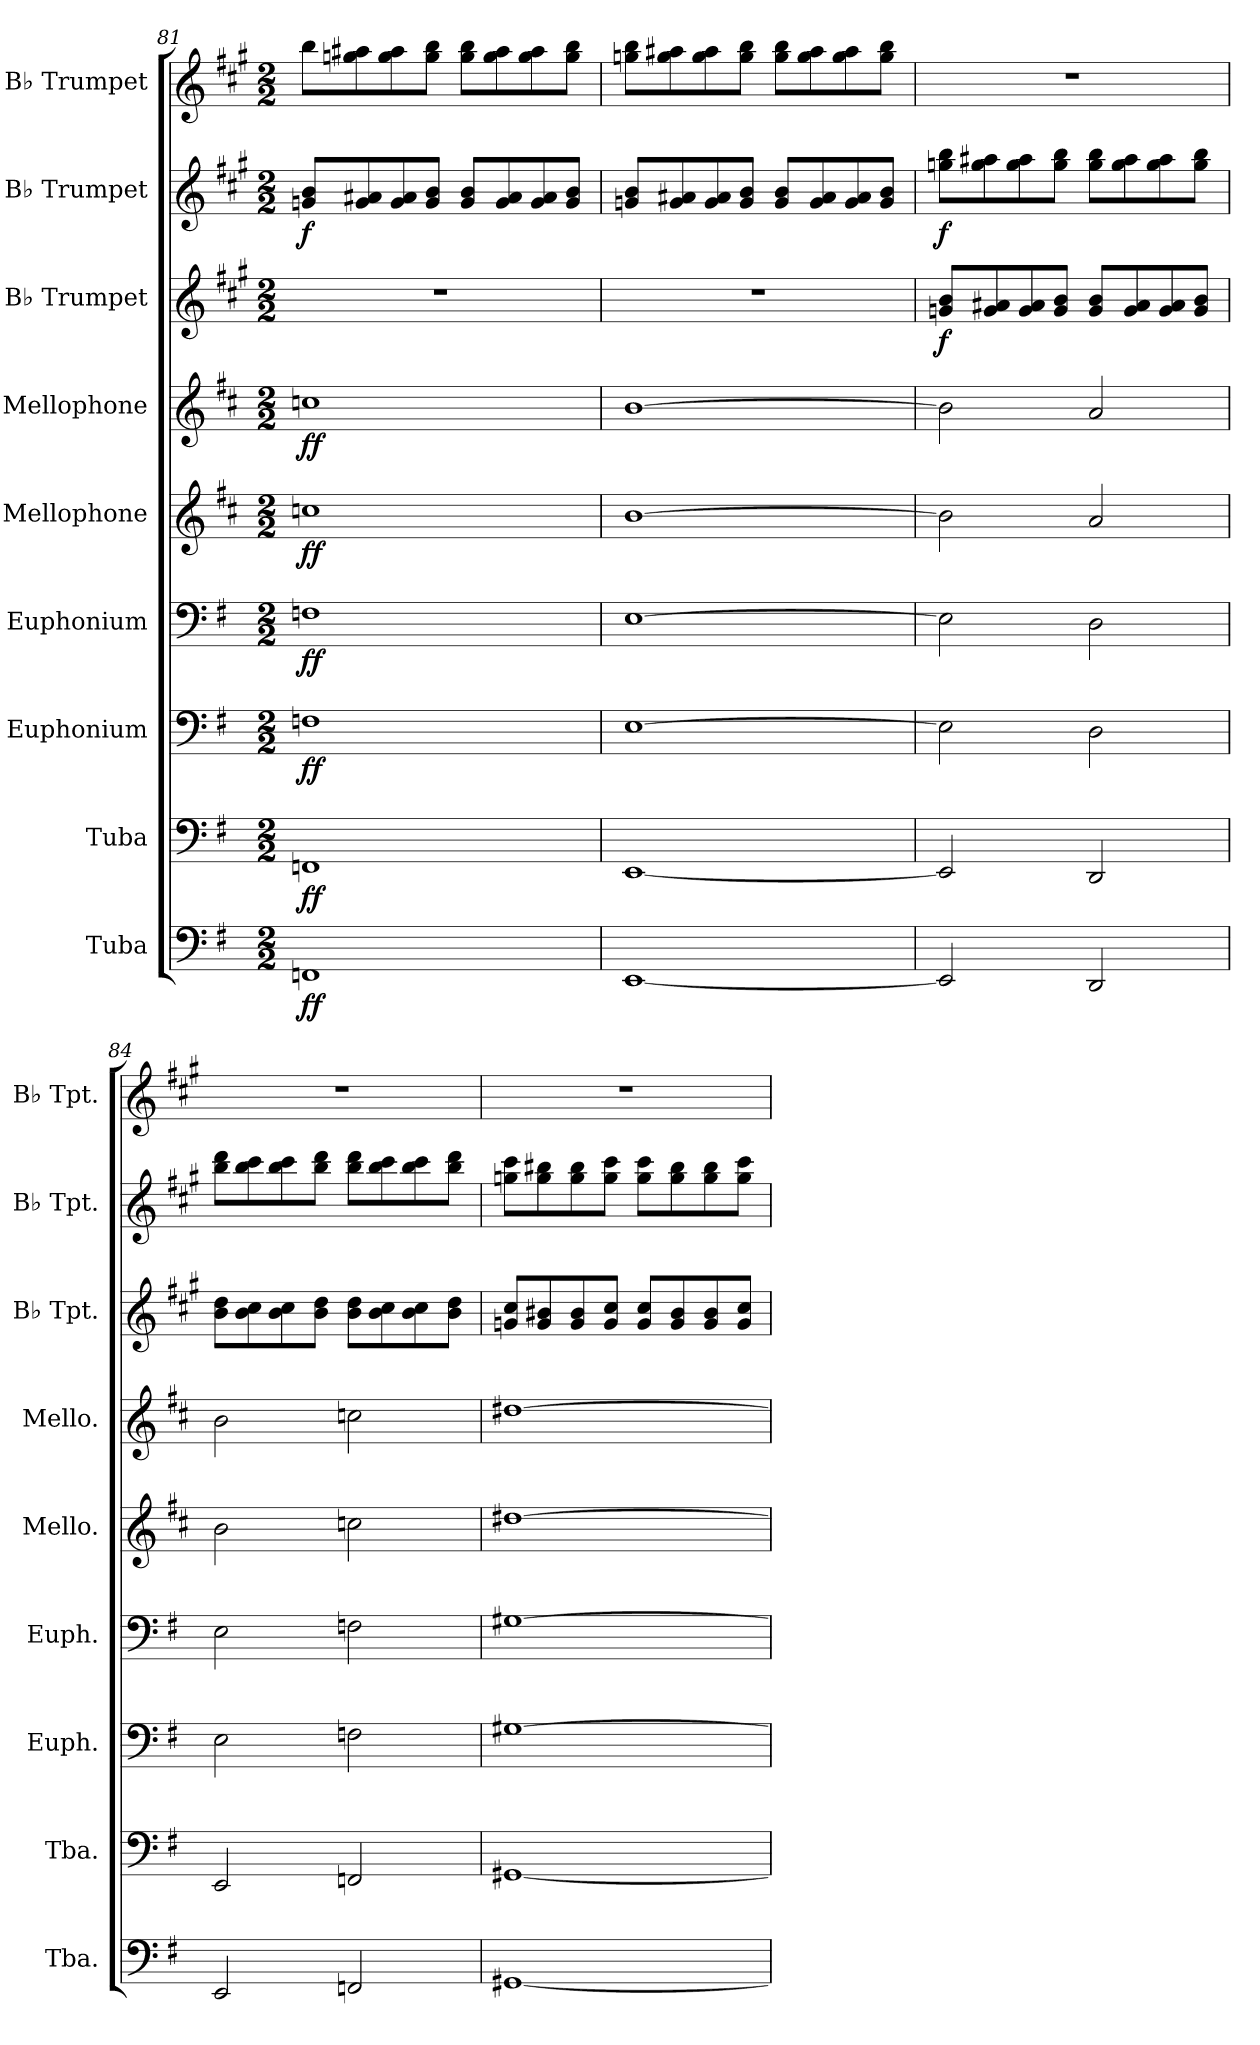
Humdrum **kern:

**kern	**dynam	**kern	**dynam	**kern	**dynam	**kern	**dynam	**kern	**dynam	**kern	**dynam	**kern	**dynam	**kern	**dynam	**kern
*part9	*part9	*part8	*part8	*part7	*part7	*part6	*part6	*part5	*part5	*part4	*part4	*part3	*part3	*part2	*part2	*part1
*staff9	*staff9	*staff8	*staff8	*staff7	*staff7	*staff6	*staff6	*staff5	*staff5	*staff4	*staff4	*staff3	*staff3	*staff2	*staff2	*staff1
*I"Tuba	*	*I"Tuba	*	*I"Euphonium	*	*I"Euphonium	*	*I"Mellophone	*	*I"Mellophone	*	*I"B♭ Trumpet	*	*I"B♭ Trumpet	*	*I"B♭ Trumpet
*I'Tba.	*	*I'Tba.	*	*I'Euph.	*	*I'Euph.	*	*I'Mello.	*	*I'Mello.	*	*I'B♭ Tpt.	*	*I'B♭ Tpt.	*	*I'B♭ Tpt.
*clefF4	*	*clefF4	*	*clefF4	*	*clefF4	*	*clefG2	*	*clefG2	*	*clefG2	*	*clefG2	*	*clefG2
*	*	*	*	*	*	*	*	*ITrd4c7	*	*ITrd4c7	*	*ITrd1c2	*	*ITrd1c2	*	*ITrd1c2
*k[f#]	*	*k[f#]	*	*k[f#]	*	*k[f#]	*	*k[f#]	*	*k[f#]	*	*k[f#]	*	*k[f#]	*	*k[f#]
*M2/2	*	*M2/2	*	*M2/2	*	*M2/2	*	*M2/2	*	*M2/2	*	*M2/2	*	*M2/2	*	*M2/2
=81	=81	=81	=81	=81	=81	=81	=81	=81	=81	=81	=81	=81	=81	=81	=81	=81
!	!LO:DY:b	!	!LO:DY:b	!	!LO:DY:b	!	!LO:DY:b	!	!LO:DY:b	!	!LO:DY:b	!	!	!	!LO:DY:b	!
1FFn	ff	1FFn	ff	1Fn	ff	1Fn	ff	1fn	ff	1fn	ff	1r	.	8fn/ 8a/L	f	8aa\L
.	.	.	.	.	.	.	.	.	.	.	.	.	.	8f/ 8g#X/	.	8ffn\ 8gg#X\
.	.	.	.	.	.	.	.	.	.	.	.	.	.	8f/ 8g#/	.	8ff\ 8gg#\
.	.	.	.	.	.	.	.	.	.	.	.	.	.	8f/ 8a/J	.	8ff\ 8aa\J
.	.	.	.	.	.	.	.	.	.	.	.	.	.	8f/ 8a/L	.	8ff\ 8aa\L
.	.	.	.	.	.	.	.	.	.	.	.	.	.	8f/ 8g#/	.	8ff\ 8gg#\
.	.	.	.	.	.	.	.	.	.	.	.	.	.	8f/ 8g#/	.	8ff\ 8gg#\
.	.	.	.	.	.	.	.	.	.	.	.	.	.	8f/ 8a/J	.	8ff\ 8aa\J
!!LO:PB:g=z
=82	=82	=82	=82	=82	=82	=82	=82	=82	=82	=82	=82	=82	=82	=82	=82	=82
[1EE	.	[1EE	.	[1E	.	[1E	.	[1e	.	[1e	.	1r	.	8fn/ 8a/L	.	8ffn\ 8aa\L
.	.	.	.	.	.	.	.	.	.	.	.	.	.	8f/ 8g#X/	.	8ff\ 8gg#X\
.	.	.	.	.	.	.	.	.	.	.	.	.	.	8f/ 8g#/	.	8ff\ 8gg#\
.	.	.	.	.	.	.	.	.	.	.	.	.	.	8f/ 8a/J	.	8ff\ 8aa\J
.	.	.	.	.	.	.	.	.	.	.	.	.	.	8f/ 8a/L	.	8ff\ 8aa\L
.	.	.	.	.	.	.	.	.	.	.	.	.	.	8f/ 8g#/	.	8ff\ 8gg#\
.	.	.	.	.	.	.	.	.	.	.	.	.	.	8f/ 8g#/	.	8ff\ 8gg#\
.	.	.	.	.	.	.	.	.	.	.	.	.	.	8f/ 8a/J	.	8ff\ 8aa\J
=83	=83	=83	=83	=83	=83	=83	=83	=83	=83	=83	=83	=83	=83	=83	=83	=83
!	!	!	!	!	!	!	!	!	!	!	!	!	!LO:DY:b	!	!LO:DY:b	!
2EE/]	.	2EE/]	.	2E\]	.	2E\]	.	2e\]	.	2e\]	.	8fn/ 8a/L	f	8ffn\ 8aa\L	f	1r
.	.	.	.	.	.	.	.	.	.	.	.	8f/ 8g#X/	.	8ff\ 8gg#X\	.	.
.	.	.	.	.	.	.	.	.	.	.	.	8f/ 8g#/	.	8ff\ 8gg#\	.	.
.	.	.	.	.	.	.	.	.	.	.	.	8f/ 8a/J	.	8ff\ 8aa\J	.	.
2DD/	.	2DD/	.	2D\	.	2D\	.	2d/	.	2d/	.	8f/ 8a/L	.	8ff\ 8aa\L	.	.
.	.	.	.	.	.	.	.	.	.	.	.	8f/ 8g#/	.	8ff\ 8gg#\	.	.
.	.	.	.	.	.	.	.	.	.	.	.	8f/ 8g#/	.	8ff\ 8gg#\	.	.
.	.	.	.	.	.	.	.	.	.	.	.	8f/ 8a/J	.	8ff\ 8aa\J	.	.
=84	=84	=84	=84	=84	=84	=84	=84	=84	=84	=84	=84	=84	=84	=84	=84	=84
2EE/	.	2EE/	.	2E\	.	2E\	.	2e\	.	2e\	.	8a\ 8cc\L	.	8aa\ 8ccc\L	.	1r
.	.	.	.	.	.	.	.	.	.	.	.	8a\ 8b\	.	8aa\ 8bb\	.	.
.	.	.	.	.	.	.	.	.	.	.	.	8a\ 8b\	.	8aa\ 8bb\	.	.
.	.	.	.	.	.	.	.	.	.	.	.	8a\ 8cc\J	.	8aa\ 8ccc\J	.	.
2FFn/	.	2FFn/	.	2Fn\	.	2Fn\	.	2fn\	.	2fn\	.	8a\ 8cc\L	.	8aa\ 8ccc\L	.	.
.	.	.	.	.	.	.	.	.	.	.	.	8a\ 8b\	.	8aa\ 8bb\	.	.
.	.	.	.	.	.	.	.	.	.	.	.	8a\ 8b\	.	8aa\ 8bb\	.	.
.	.	.	.	.	.	.	.	.	.	.	.	8a\ 8cc\J	.	8aa\ 8ccc\J	.	.
!!LO:PB:g=z
=85	=85	=85	=85	=85	=85	=85	=85	=85	=85	=85	=85	=85	=85	=85	=85	=85
[1GG#X	.	[1GG#X	.	[1G#X	.	[1G#X	.	[1g#X	.	[1g#X	.	8fn/ 8b/L	.	8ffn\ 8bb\L	.	1r
.	.	.	.	.	.	.	.	.	.	.	.	8f/ 8a#X/	.	8ff\ 8aa#X\	.	.
.	.	.	.	.	.	.	.	.	.	.	.	8f/ 8a#/	.	8ff\ 8aa#\	.	.
.	.	.	.	.	.	.	.	.	.	.	.	8f/ 8b/J	.	8ff\ 8bb\J	.	.
.	.	.	.	.	.	.	.	.	.	.	.	8f/ 8b/L	.	8ff\ 8bb\L	.	.
.	.	.	.	.	.	.	.	.	.	.	.	8f/ 8a#/	.	8ff\ 8aa#\	.	.
.	.	.	.	.	.	.	.	.	.	.	.	8f/ 8a#/	.	8ff\ 8aa#\	.	.
.	.	.	.	.	.	.	.	.	.	.	.	8f/ 8b/J	.	8ff\ 8bb\J	.	.
=	=	=	=	=	=	=	=	=	=	=	=	=	=	=	=	=
*-	*-	*-	*-	*-	*-	*-	*-	*-	*-	*-	*-	*-	*-	*-	*-	*-
